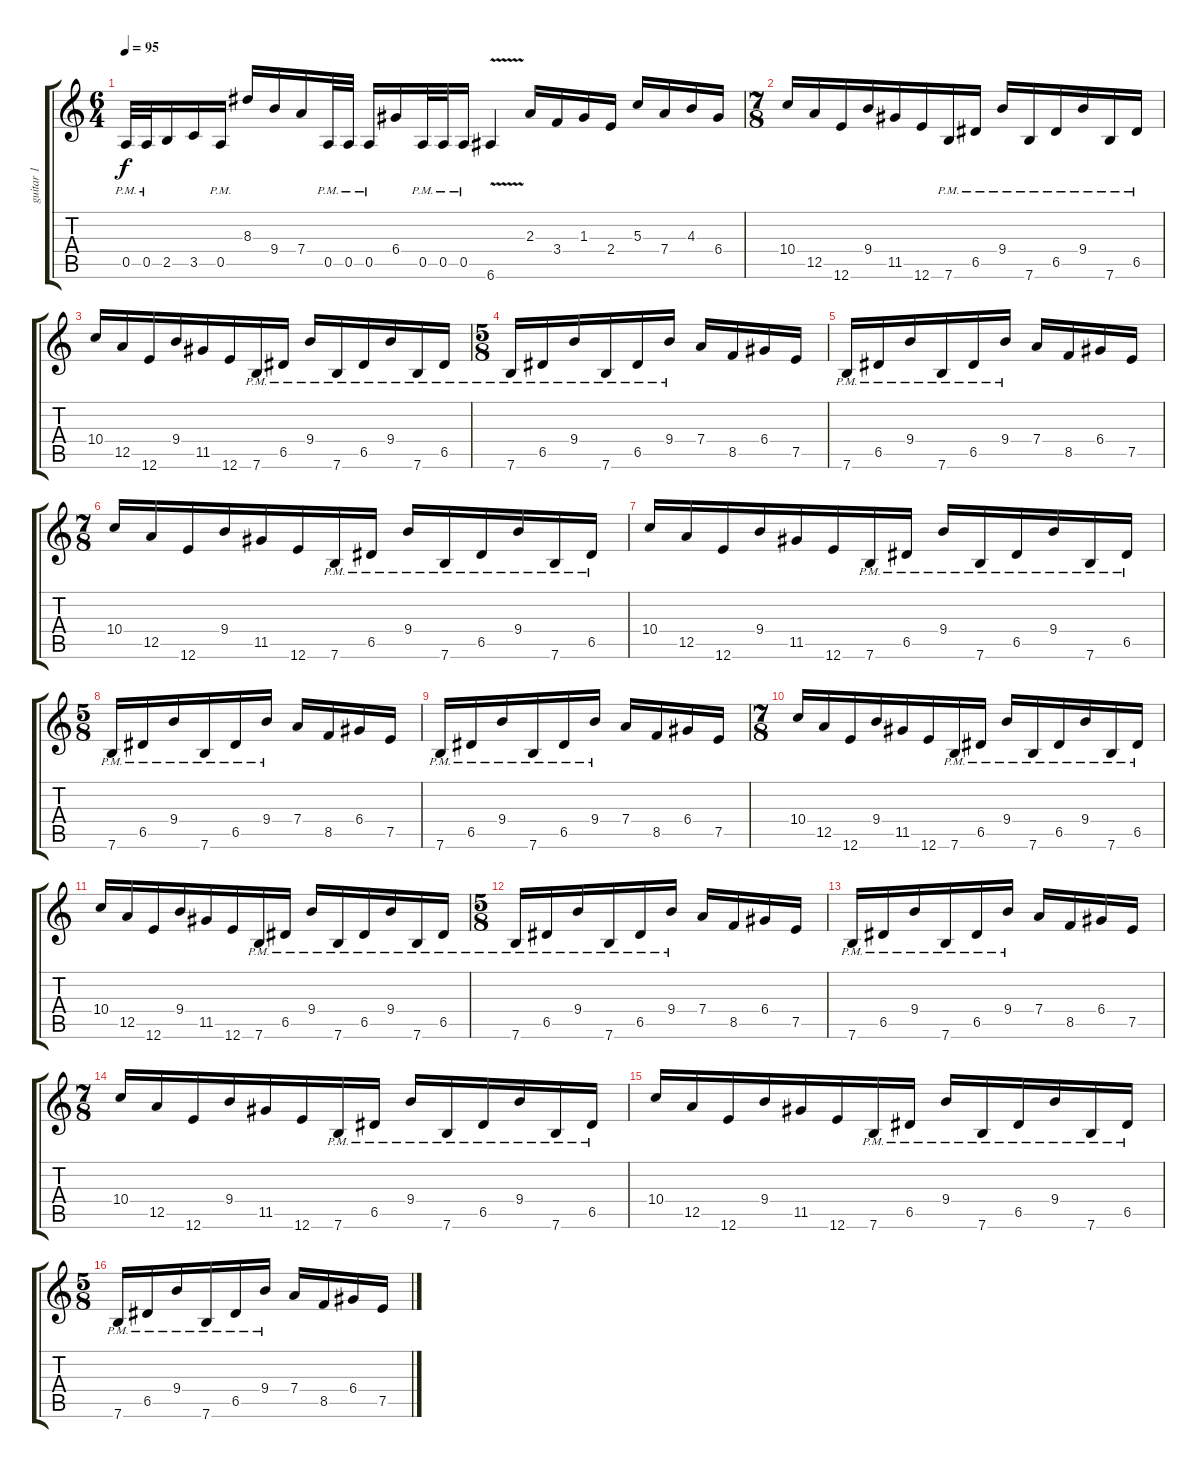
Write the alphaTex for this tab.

\track ("guitar 1" "guitar 1") {instrument distortionguitar}
\staff {score tabs}
\tuning (E4 B3 G3 D3 A2 E2) {hide}
\ts (6 4)
\tempo 95
\clef g2
\ks c
0.5{pm}.32{dy f} 0.5{pm}.32 2.5.16 3.5.16 0.5{pm}.16 8.3.16 9.4.16 7.4.16 0.5{pm}.32 0.5{pm}.32 0.5{pm}.16 6.4.16 0.5{pm}.32 0.5{pm}.32 0.5{pm}.16 6.6{v}.4 2.3.16 3.4.16 1.3.16 2.4.16 5.3.16 7.4.16 4.3.16 6.4.16 |
\ts (7 8)
10.4.16 12.5.16 12.6.16 9.4.16 11.5.16 12.6.16 7.6{pm}.16 6.5{pm}.16 9.4{pm}.16 7.6{pm}.16 6.5{pm}.16 9.4{pm}.16 7.6{pm}.16 6.5{pm}.16 |
10.4.16 12.5.16 12.6.16 9.4.16 11.5.16 12.6.16 7.6{pm}.16 6.5{pm}.16 9.4{pm}.16 7.6{pm}.16 6.5{pm}.16 9.4{pm}.16 7.6{pm}.16 6.5{pm}.16 |
\ts (5 8)
7.6{pm}.16 6.5{pm}.16 9.4{pm}.16 7.6{pm}.16 6.5{pm}.16 9.4{pm}.16 7.4.16 8.5.16 6.4.16 7.5.16 |
7.6{pm}.16 6.5{pm}.16 9.4{pm}.16 7.6{pm}.16 6.5{pm}.16 9.4{pm}.16 7.4.16 8.5.16 6.4.16 7.5.16 |
\ts (7 8)
10.4.16 12.5.16 12.6.16 9.4.16 11.5.16 12.6.16 7.6{pm}.16 6.5{pm}.16 9.4{pm}.16 7.6{pm}.16 6.5{pm}.16 9.4{pm}.16 7.6{pm}.16 6.5{pm}.16 |
10.4.16 12.5.16 12.6.16 9.4.16 11.5.16 12.6.16 7.6{pm}.16 6.5{pm}.16 9.4{pm}.16 7.6{pm}.16 6.5{pm}.16 9.4{pm}.16 7.6{pm}.16 6.5{pm}.16 |
\ts (5 8)
7.6{pm}.16 6.5{pm}.16 9.4{pm}.16 7.6{pm}.16 6.5{pm}.16 9.4{pm}.16 7.4.16 8.5.16 6.4.16 7.5.16 |
7.6{pm}.16 6.5{pm}.16 9.4{pm}.16 7.6{pm}.16 6.5{pm}.16 9.4{pm}.16 7.4.16 8.5.16 6.4.16 7.5.16 |
\ts (7 8)
10.4.16 12.5.16 12.6.16 9.4.16 11.5.16 12.6.16 7.6{pm}.16 6.5{pm}.16 9.4{pm}.16 7.6{pm}.16 6.5{pm}.16 9.4{pm}.16 7.6{pm}.16 6.5{pm}.16 |
10.4.16 12.5.16 12.6.16 9.4.16 11.5.16 12.6.16 7.6{pm}.16 6.5{pm}.16 9.4{pm}.16 7.6{pm}.16 6.5{pm}.16 9.4{pm}.16 7.6{pm}.16 6.5{pm}.16 |
\ts (5 8)
7.6{pm}.16 6.5{pm}.16 9.4{pm}.16 7.6{pm}.16 6.5{pm}.16 9.4{pm}.16 7.4.16 8.5.16 6.4.16 7.5.16 |
7.6{pm}.16 6.5{pm}.16 9.4{pm}.16 7.6{pm}.16 6.5{pm}.16 9.4{pm}.16 7.4.16 8.5.16 6.4.16 7.5.16 |
\ts (7 8)
10.4.16 12.5.16 12.6.16 9.4.16 11.5.16 12.6.16 7.6{pm}.16 6.5{pm}.16 9.4{pm}.16 7.6{pm}.16 6.5{pm}.16 9.4{pm}.16 7.6{pm}.16 6.5{pm}.16 |
10.4.16 12.5.16 12.6.16 9.4.16 11.5.16 12.6.16 7.6{pm}.16 6.5{pm}.16 9.4{pm}.16 7.6{pm}.16 6.5{pm}.16 9.4{pm}.16 7.6{pm}.16 6.5{pm}.16 |
\ts (5 8)
7.6{pm}.16 6.5{pm}.16 9.4{pm}.16 7.6{pm}.16 6.5{pm}.16 9.4{pm}.16 7.4.16 8.5.16 6.4.16 7.5.16
